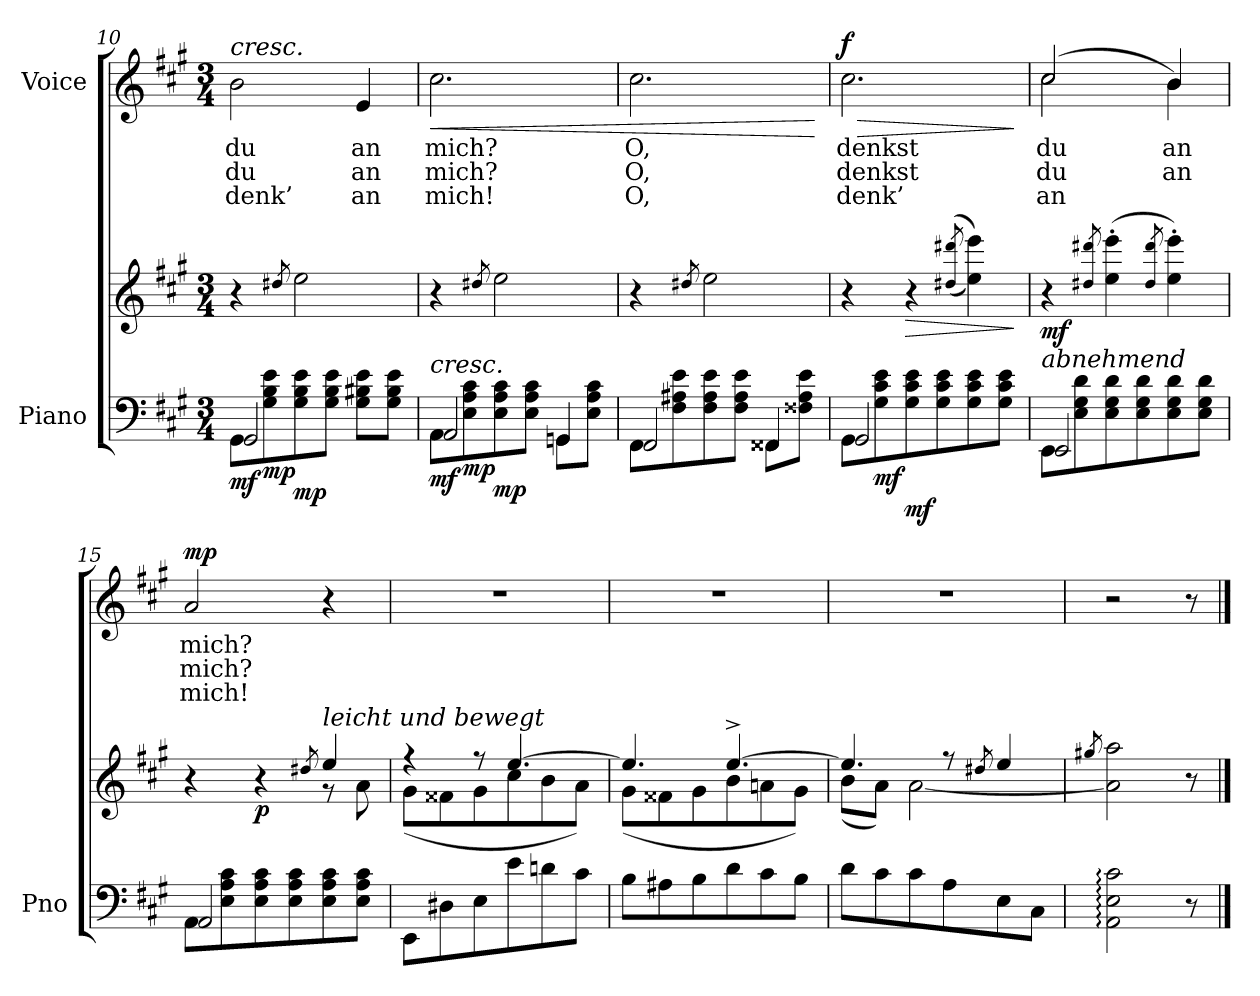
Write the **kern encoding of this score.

**kern	**kern	**dynam	**kern	**text	**text	**text	**dynam
*part2	*part2	*part2	*part1	*part1	*part1	*part1	*part1
*staff3	*staff2	*staff2/3	*staff1	*staff1	*staff1	*staff1	*staff1
*I"Piano	*	*	*I"Voice	*	*	*	*
*I'Pno	*	*	*	*	*	*	*
*clefF4	*clefG2	*	*clefG2	*	*	*	*
*k[f#c#g#]	*k[f#c#g#]	*	*k[f#c#g#]	*	*	*	*
*M3/4	*M3/4	*	*M3/4	*	*	*	*
=10	=10	=10	=10	=10	=10	=10	=10
*^	*	*	*	*	*	*	*
!	!	!	!	!LO:TX:a:i:t=cresc.	!	!	!	!
!	!	!	!LO:DY:b=2	!	!LO:LY:b	!LO:LY:b	!LO:LY:b	!
8GG#\L	2GG#/	4r	mf	2b\	du	du	denk’	.
!	!	!	!LO:DY:b=2	!	!	!	!	!
8G#\ 8B\ 8e\	.	.	mp	.	.	.	.	.
.	.	8qdd#X/	.	.	.	.	.	.
!	!	!	!LO:DY:b=2	!	!	!	!	!
8G#\ 8B\ 8e\	.	2ee\	mp	.	.	.	.	.
8G#\ 8B\ 8e\J	.	.	.	.	.	.	.	.
!	!	!	!	!	!LO:LY:b	!LO:LY:b	!LO:LY:b	!
8G#\ 8B#X\ 8e\L	4ryy	.	.	4e/	an	an	an	.
8G#\ 8B#\ 8e\J	.	.	.	.	.	.	.	.
=11	=11	=11	=11	=11	=11	=11	=11	=11
!LO:TX:a:i:t=cresc.	!	!	!	!	!	!	!	!
!	!	!	!LO:DY:b=2	!	!LO:LY:b	!LO:LY:b	!LO:LY:b	!LO:HP:b
8AA\L	2AA/	4r	mf	2.cc#\	mich?	mich?	mich!	<
!	!	!	!LO:DY:b=2	!	!	!	!	!
8E\ 8A\ 8c#\	.	.	mp	.	.	.	.	.
.	.	8qdd#X/	.	.	.	.	.	.
!	!	!	!LO:DY:b=2	!	!	!	!	!
8E\ 8A\ 8c#\	.	2ee\	mp	.	.	.	.	.
8E\ 8A\ 8c#\J	.	.	.	.	.	.	.	.
8GGn\L	4GG/	.	.	.	.	.	.	.
8E\ 8A\ 8c#\J	.	.	.	.	.	.	.	.
!!LO:LB:g=z
=12	=12	=12	=12	=12	=12	=12	=12	=12
!	!	!	!	!	!LO:LY:b	!LO:LY:b	!LO:LY:b	!
8FF#\L	2FF#/	4r	.	2.cc#\	O,	O,	O,	.
8F#\ 8A#X\ 8e\	.	.	.	.	.	.	.	.
.	.	8qdd#X/	.	.	.	.	.	.
8F#\ 8A#\ 8e\	.	2ee\	.	.	.	.	.	.
8F#\ 8A#\ 8e\J	.	.	.	.	.	.	.	.
8FF##X\L	4FF##/	.	.	.	.	.	.	.
8F##X\ 8A#\ 8e\J	.	.	.	.	.	.	.	.
*v	*v	*	*	*	*	*	*	*
.	.	.	.	.	.	.	[
=13	=13	=13	=13	=13	=13	=13	=13
*^	*	*	*	*	*	*	*
!	!	!	!	!	!LO:LY:b	!LO:LY:b	!LO:LY:b	!LO:HP:b
!	!	!	!	!	!	!	!	!LO:DY:n=1:a
8GG#\L	2GG#/	4r	.	2.cc#\	denkst	denkst	denk’	> f
!	!	!	!LO:DY:b=2	!	!	!	!	!
8G#\ 8c#\ 8e\	.	.	mf	.	.	.	.	.
!	!	!	!LO:HP:b	!	!	!	!	!
!	!	!	!LO:DY:n=1:b=2	!	!	!	!	!
8G#\ 8c#\ 8e\	.	4r	> mf	.	.	.	.	.
8G#\ 8c#\ 8e\	.	.	.	.	.	.	.	.
.	.	(>(<8qdd#X/ 8qddd#X/	.	.	.	.	.	.
8G#\ 8c#\ 8e\	4ryy	4ee\ 4eee\))	.	.	.	.	.	.
8G#\ 8c#\ 8e\J	.	.	.	.	.	.	.	.
*v	*v	*	*	*	*	*	*	*
.	.	]	.	.	.	.	]
=14	=14	=14	=14	=14	=14	=14	=14
*^	*	*	*	*	*	*	*
!	!	!	!	!LO:TX:a:i:t=dim.	!	!	!	!
!LO:TX:a:i:t=abnehmend	!	!	!	!	!	!	!	!
!	!	!	!LO:DY:b	!	!LO:LY:b	!LO:LY:b	!LO:LY:b	!
*	*	*	*	*^	*	*	*	*
8EE\L	2EE/	4r	mf	(<2cc#/	2cc#\	du	du	an	.
8E\ 8G#\ 8d\	.	.	.	.	.	.	.	.	.
.	.	8qdd#X/ 8qddd#X/	.	.	.	.	.	.	.
8E\ 8G#\ 8d\	.	(>4ee\' 4eee\'	.	.	.	.	.	.	.
8E\ 8G#\ 8d\	.	.	.	.	.	.	.	.	.
.	.	8qdd#/ 8qddd#/	.	.	.	.	.	.	.
!	!	!	!	!	!	!LO:LY:b	!LO:LY:b	!	!
8E\ 8G#\ 8d\	4ryy	4ee\' 4eee\')	.	4b/	4b\)	an	an	.	.
8E\ 8G#\ 8d\J	.	.	.	.	.	.	.	.	.
*	*	*	*	*v	*v	*	*	*	*
!!LO:LB:g=z
=15	=15	=15	=15	=15	=15	=15	=15	=15
*	*	*^	*	*	*	*	*	*
!	!	!	!	!	!	!LO:LY:b	!LO:LY:b	!LO:LY:b	!LO:DY:a
8AA\L	2AA/	4r	2ryy	.	2a/	mich?	mich?	mich!	mp
8E\ 8A\ 8c#\	.	.	.	.	.	.	.	.	.
!	!	!	!	!LO:DY:b	!	!	!	!	!
8E\ 8A\ 8c#\	.	4r	.	p	.	.	.	.	.
8E\ 8A\ 8c#\	.	.	.	.	.	.	.	.	.
.	.	8qdd#X/	.	.	.	.	.	.	.
!	!	!LO:TX:a:i:t=leicht und bewegt	!	!	!	!	!	!	!
8E\ 8A\ 8c#\	4ryy	4ee/	8r	.	4r	.	.	.	.
8E\ 8A\ 8c#\J	.	.	8a\	.	.	.	.	.	.
*v	*v	*	*	*	*	*	*	*	*
=16	=16	=16	=16	=16	=16	=16	=16	=16
8EE\L	4r	(<8g#\L	.	2.r	.	.	.	.
8D#X\	.	8f##X\	.	.	.	.	.	.
8E\	8r	8g#\	.	.	.	.	.	.
8e\	[4.ee/	8cc#\	.	.	.	.	.	.
8dn\	.	8b\	.	.	.	.	.	.
8c#\J	.	8a\J)	.	.	.	.	.	.
=17	=17	=17	=17	=17	=17	=17	=17	=17
8B\L	4.ee/]	(<8g#\L	.	2.r	.	.	.	.
8A#X\	.	8f##X\	.	.	.	.	.	.
8B\	.	8g#\	.	.	.	.	.	.
8d\	[4.ee^/	8b\	.	.	.	.	.	.
8c#\	.	8an\	.	.	.	.	.	.
8B\J	.	8g#\J)	.	.	.	.	.	.
=18	=18	=18	=18	=18	=18	=18	=18	=18
8d\L	4.ee/]	(<8b\L	.	2.r	.	.	.	.
8c#\	.	8a\J)	.	.	.	.	.	.
8c#\	.	[2a\	.	.	.	.	.	.
8A\	8r	.	.	.	.	.	.	.
.	8qdd#X/	.	.	.	.	.	.	.
8E\	4ee/	.	.	.	.	.	.	.
8C#\J	.	.	.	.	.	.	.	.
*	*v	*v	*	*	*	*	*	*
=19	=19	=19	=19	=19	=19	=19	=19
.	8qgg#X/	.	.	.	.	.	.
2AA\: 2E\: 2c#\:	2a\] 2aa\	.	2r	.	.	.	.
8r	8r	.	8r	.	.	.	.
==	==	==	==	==	==	==	==
*-	*-	*-	*-	*-	*-	*-	*-
